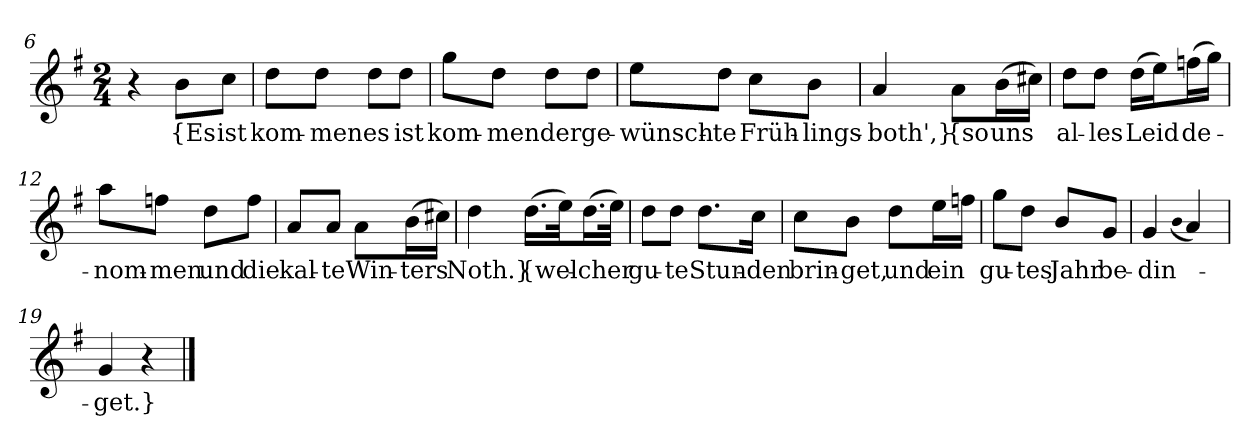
**kern	**text
*part1	*part1
*staff1	*staff1
*clefG2	*
*k[f#]	*
*M2/4	*
=6	=6
4r	.
8b\L	{Es
8cc\J	ist
=7	=7
8dd\L	kom-
8dd\J	-men
8dd\L	es
8dd\J	ist
=8	=8
8gg\L	kom-
8dd\J	-men
8dd\L	der
8dd\J	ge-
=9	=9
8ee\L	-wünsch-
8dd\J	-te
8cc\L	Früh-
8b\J	-lings-
=10	=10
4a	-both',}
8a\L	{so
(16b\L	uns
16cc#X\JJ)	.
=11	=11
8dd\L	al-
8dd\J	-les
(16dd\LL	Leid
16ee\J)	.
(16ffn\L	de-
16gg\JJ)	.
=12	=12
8aa\L	-nom-
8ffn\J	-men
8dd\L	und
8ff\J	die
=13	=13
8a/L	kal-
8a/J	-te
8a\L	Win-
(16b\L	-ters
16cc#X\JJ)	.
=14	=14
4dd	Noth.}
(16.dd\LL	{wel-
32ee\Jk)	.
(16.dd\L	-cher
32ee\JJk)	.
=15	=15
8dd\L	gu-
8dd\J	-te
8.dd\L	Stun-
16cc\Jk	-den
=16	=16
8cc\L	brin-
8b\J	-get,
8dd\L	und
16ee\L	ein
16ffn\JJ	.
=17	=17
8gg\L	gu-
8dd\J	-tes
8b/L	Jahr
8g/J	be-
=18	=18
4g	-din-
(qb	.
4a)	.
=19	=19
4g	-get.}
4r	.
==	==
*-	*-
